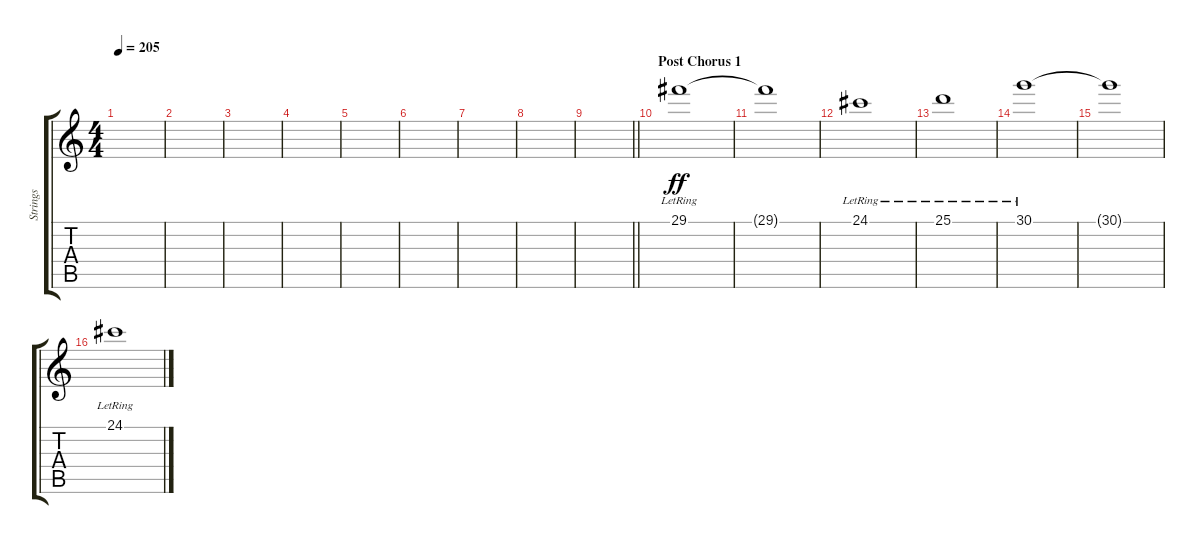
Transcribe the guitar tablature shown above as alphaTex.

\track ("Strings" "Strings") {instrument tremolostrings}
\staff {score tabs}
\tuning (Db4 Ab3 E3 B2 Gb2 B1) {hide}
\ts (4 4)
\tempo 205
\clef g2
\ks c
|
|
|
|
|
|
|
|
\barLineRight lightlight
|
\section ("" "Post Chorus 1")
29.1{lr}.1{dy ff} |
29.1{t}.1 |
24.1{lr}.1 |
25.1{lr}.1 |
30.1{lr}.1 |
30.1{t}.1 |
24.1{lr}.1
